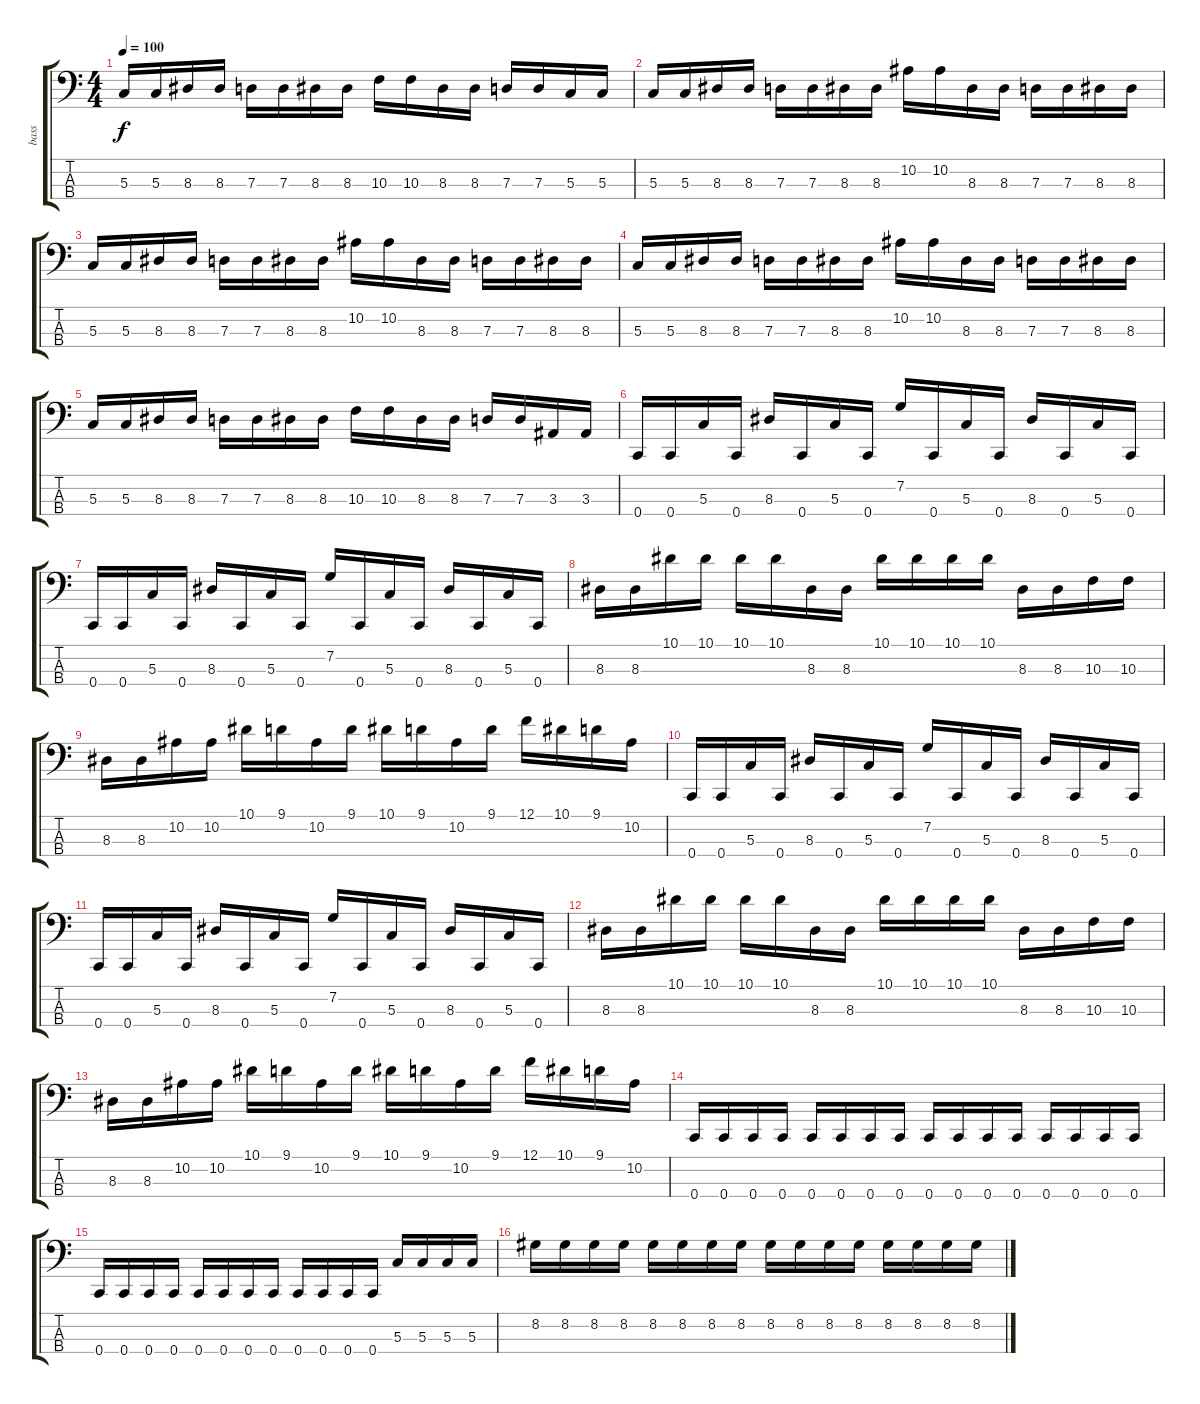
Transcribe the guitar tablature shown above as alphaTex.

\track ("bass" "bass") {instrument electricbasspick}
\staff {score tabs}
\tuning (F2 C2 G1 C1) {hide}
\ts (4 4)
\tempo 100
\clef f4
\ks c
5.3.16{dy f} 5.3.16 8.3.16 8.3.16 7.3.16 7.3.16 8.3.16 8.3.16 10.3.16 10.3.16 8.3.16 8.3.16 7.3.16 7.3.16 5.3.16 5.3.16 |
5.3.16 5.3.16 8.3.16 8.3.16 7.3.16 7.3.16 8.3.16 8.3.16 10.2.16 10.2.16 8.3.16 8.3.16 7.3.16 7.3.16 8.3.16 8.3.16 |
5.3.16 5.3.16 8.3.16 8.3.16 7.3.16 7.3.16 8.3.16 8.3.16 10.2.16 10.2.16 8.3.16 8.3.16 7.3.16 7.3.16 8.3.16 8.3.16 |
5.3.16 5.3.16 8.3.16 8.3.16 7.3.16 7.3.16 8.3.16 8.3.16 10.2.16 10.2.16 8.3.16 8.3.16 7.3.16 7.3.16 8.3.16 8.3.16 |
5.3.16 5.3.16 8.3.16 8.3.16 7.3.16 7.3.16 8.3.16 8.3.16 10.3.16 10.3.16 8.3.16 8.3.16 7.3.16 7.3.16 3.3.16 3.3.16 |
0.4.16 0.4.16 5.3.16 0.4.16 8.3.16 0.4.16 5.3.16 0.4.16 7.2.16 0.4.16 5.3.16 0.4.16 8.3.16 0.4.16 5.3.16 0.4.16 |
0.4.16 0.4.16 5.3.16 0.4.16 8.3.16 0.4.16 5.3.16 0.4.16 7.2.16 0.4.16 5.3.16 0.4.16 8.3.16 0.4.16 5.3.16 0.4.16 |
8.3.16 8.3.16 10.1.16 10.1.16 10.1.16 10.1.16 8.3.16 8.3.16 10.1.16 10.1.16 10.1.16 10.1.16 8.3.16 8.3.16 10.3.16 10.3.16 |
8.3.16 8.3.16 10.2.16 10.2.16 10.1.16 9.1.16 10.2.16 9.1.16 10.1.16 9.1.16 10.2.16 9.1.16 12.1.16 10.1.16 9.1.16 10.2.16 |
0.4.16 0.4.16 5.3.16 0.4.16 8.3.16 0.4.16 5.3.16 0.4.16 7.2.16 0.4.16 5.3.16 0.4.16 8.3.16 0.4.16 5.3.16 0.4.16 |
0.4.16 0.4.16 5.3.16 0.4.16 8.3.16 0.4.16 5.3.16 0.4.16 7.2.16 0.4.16 5.3.16 0.4.16 8.3.16 0.4.16 5.3.16 0.4.16 |
8.3.16 8.3.16 10.1.16 10.1.16 10.1.16 10.1.16 8.3.16 8.3.16 10.1.16 10.1.16 10.1.16 10.1.16 8.3.16 8.3.16 10.3.16 10.3.16 |
8.3.16 8.3.16 10.2.16 10.2.16 10.1.16 9.1.16 10.2.16 9.1.16 10.1.16 9.1.16 10.2.16 9.1.16 12.1.16 10.1.16 9.1.16 10.2.16 |
0.4.16 0.4.16 0.4.16 0.4.16 0.4.16 0.4.16 0.4.16 0.4.16 0.4.16 0.4.16 0.4.16 0.4.16 0.4.16 0.4.16 0.4.16 0.4.16 |
0.4.16 0.4.16 0.4.16 0.4.16 0.4.16 0.4.16 0.4.16 0.4.16 0.4.16 0.4.16 0.4.16 0.4.16 5.3.16 5.3.16 5.3.16 5.3.16 |
8.2.16 8.2.16 8.2.16 8.2.16 8.2.16 8.2.16 8.2.16 8.2.16 8.2.16 8.2.16 8.2.16 8.2.16 8.2.16 8.2.16 8.2.16 8.2.16
